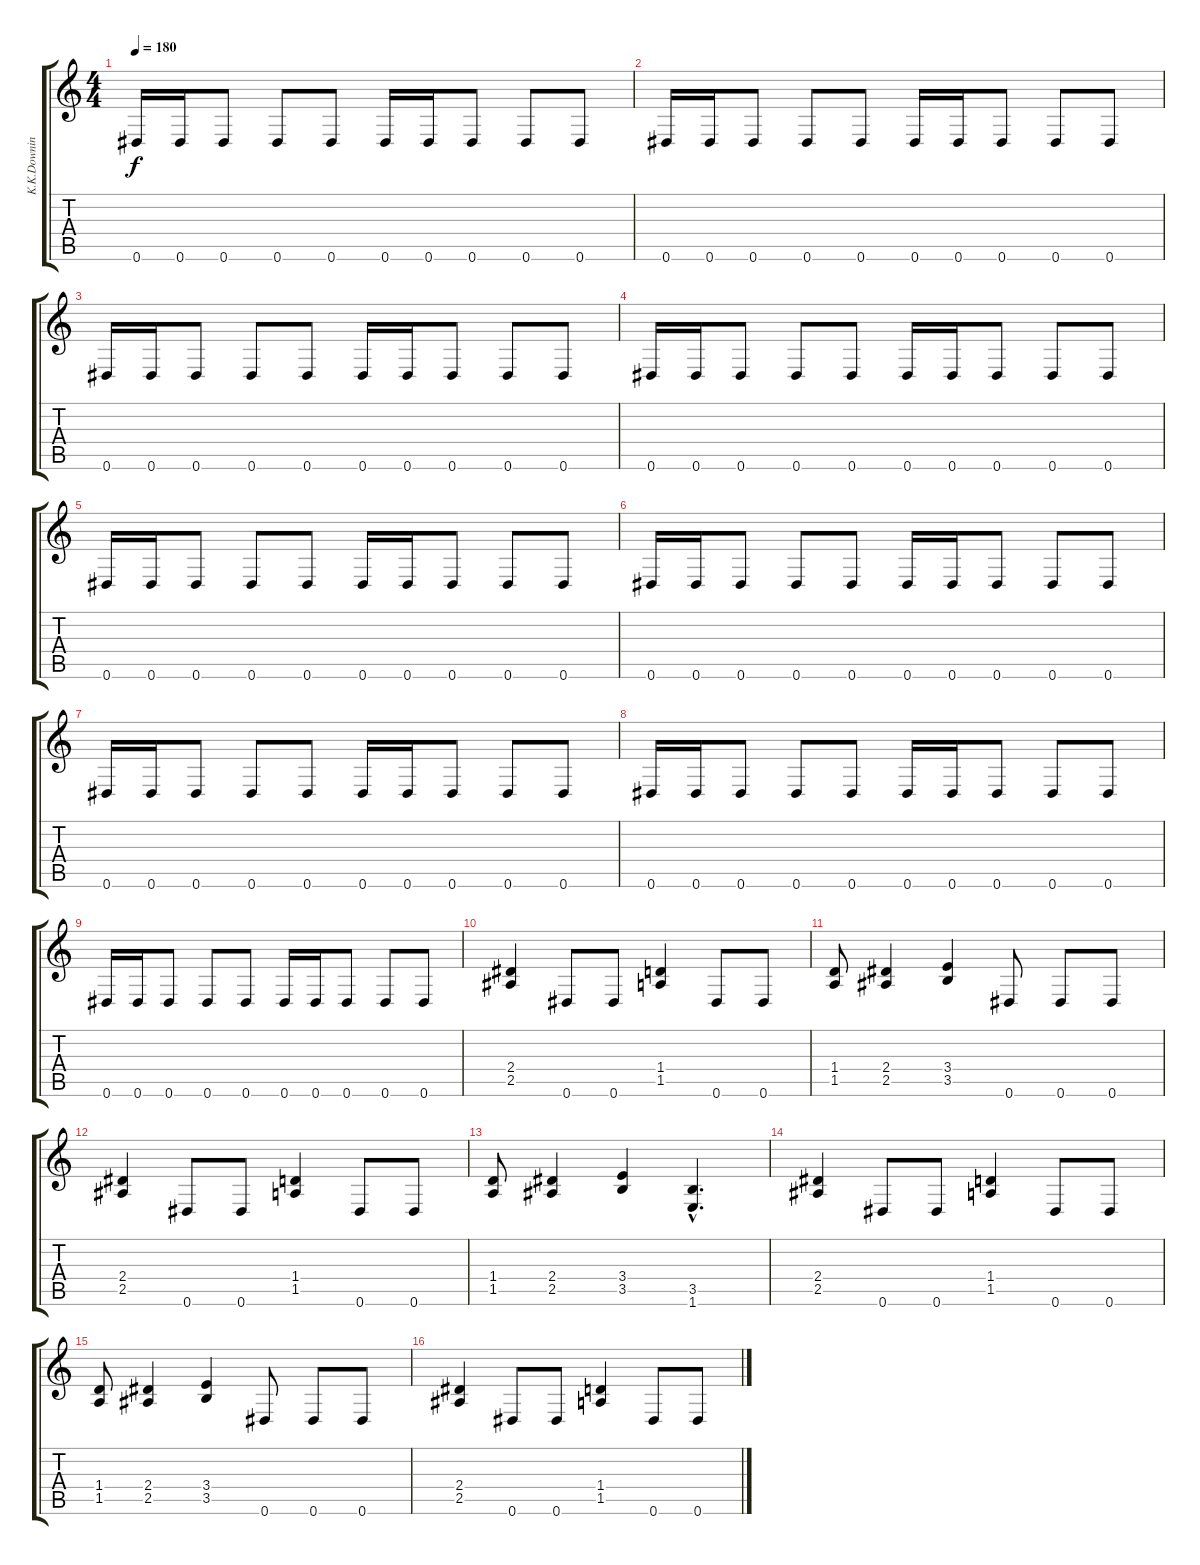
\track ("K.K.Downing" "K.K.Downin") {instrument distortionguitar}
\staff {score tabs}
\tuning (Eb4 Bb3 Gb3 Db3 Ab2 Eb2) {hide}
\ts (4 4)
\tempo 180
\clef g2
\ks c
0.6.16{dy f} 0.6.16 0.6.8 0.6.8 0.6.8 0.6.16 0.6.16 0.6.8 0.6.8 0.6.8 |
0.6.16 0.6.16 0.6.8 0.6.8 0.6.8 0.6.16 0.6.16 0.6.8 0.6.8 0.6.8 |
0.6.16 0.6.16 0.6.8 0.6.8 0.6.8 0.6.16 0.6.16 0.6.8 0.6.8 0.6.8 |
0.6.16 0.6.16 0.6.8 0.6.8 0.6.8 0.6.16 0.6.16 0.6.8 0.6.8 0.6.8 |
0.6.16 0.6.16 0.6.8 0.6.8 0.6.8 0.6.16 0.6.16 0.6.8 0.6.8 0.6.8 |
0.6.16 0.6.16 0.6.8 0.6.8 0.6.8 0.6.16 0.6.16 0.6.8 0.6.8 0.6.8 |
0.6.16 0.6.16 0.6.8 0.6.8 0.6.8 0.6.16 0.6.16 0.6.8 0.6.8 0.6.8 |
0.6.16 0.6.16 0.6.8 0.6.8 0.6.8 0.6.16 0.6.16 0.6.8 0.6.8 0.6.8 |
0.6.16 0.6.16 0.6.8 0.6.8 0.6.8 0.6.16 0.6.16 0.6.8 0.6.8 0.6.8 |
(2.4 2.5).4 0.6.8 0.6.8 (1.4 1.5).4 0.6.8 0.6.8 |
(1.4 1.5).8 (2.4 2.5).4 (3.4 3.5).4 0.6.8 0.6.8 0.6.8 |
(2.4 2.5).4 0.6.8 0.6.8 (1.4 1.5).4 0.6.8 0.6.8 |
(1.4 1.5).8 (2.4 2.5).4 (3.4 3.5).4 (3.5{hac} 1.6{hac}).4{d} |
(2.4 2.5).4 0.6.8 0.6.8 (1.4 1.5).4 0.6.8 0.6.8 |
(1.4 1.5).8 (2.4 2.5).4 (3.4 3.5).4 0.6.8 0.6.8 0.6.8 |
(2.4 2.5).4 0.6.8 0.6.8 (1.4 1.5).4 0.6.8 0.6.8
